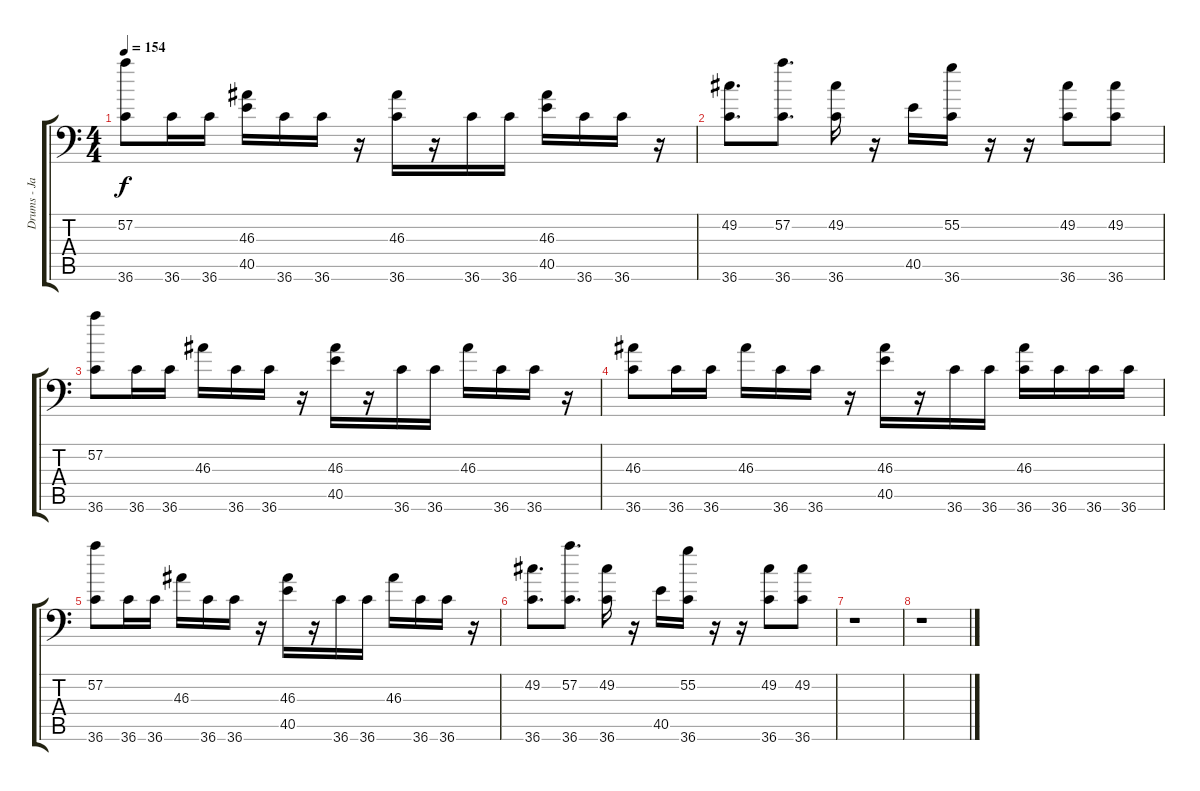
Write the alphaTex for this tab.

\track ("Drums - Jason" "Drums - Ja") {instrument acousticgrandpiano}
\staff {score tabs}
\tuning (C-1 C-1 C-1 C-1 C-1 C-1) {hide}
\ts (4 4)
\tempo 154
\clef f4
\ks c
(57.2 36.6).8{dy f} 36.6.16 36.6.16 (46.3 40.5).16 36.6.16 36.6.16 r.16 (46.3 36.6).16 r.16 36.6.16 36.6.16 (46.3 40.5).16 36.6.16 36.6.16 r.16 |
(49.2 36.6).8{d} (57.2 36.6).8{d} (49.2 36.6).16 r.16 40.5.16 (55.2 36.6).16 r.16 r.16 (49.2 36.6).8 (49.2 36.6).8 |
(57.2 36.6).8 36.6.16 36.6.16 46.3.16 36.6.16 36.6.16 r.16 (46.3 40.5).16 r.16 36.6.16 36.6.16 46.3.16 36.6.16 36.6.16 r.16 |
(46.3 36.6).8 36.6.16 36.6.16 46.3.16 36.6.16 36.6.16 r.16 (46.3 40.5).16 r.16 36.6.16 36.6.16 (46.3 36.6).16 36.6.16 36.6.16 36.6.16 |
(57.2 36.6).8 36.6.16 36.6.16 46.3.16 36.6.16 36.6.16 r.16 (46.3 40.5).16 r.16 36.6.16 36.6.16 46.3.16 36.6.16 36.6.16 r.16 |
(49.2 36.6).8{d} (57.2 36.6).8{d} (49.2 36.6).16 r.16 40.5.16 (55.2 36.6).16 r.16 r.16 (49.2 36.6).8 (49.2 36.6).8 |
r.1 |
r.1
